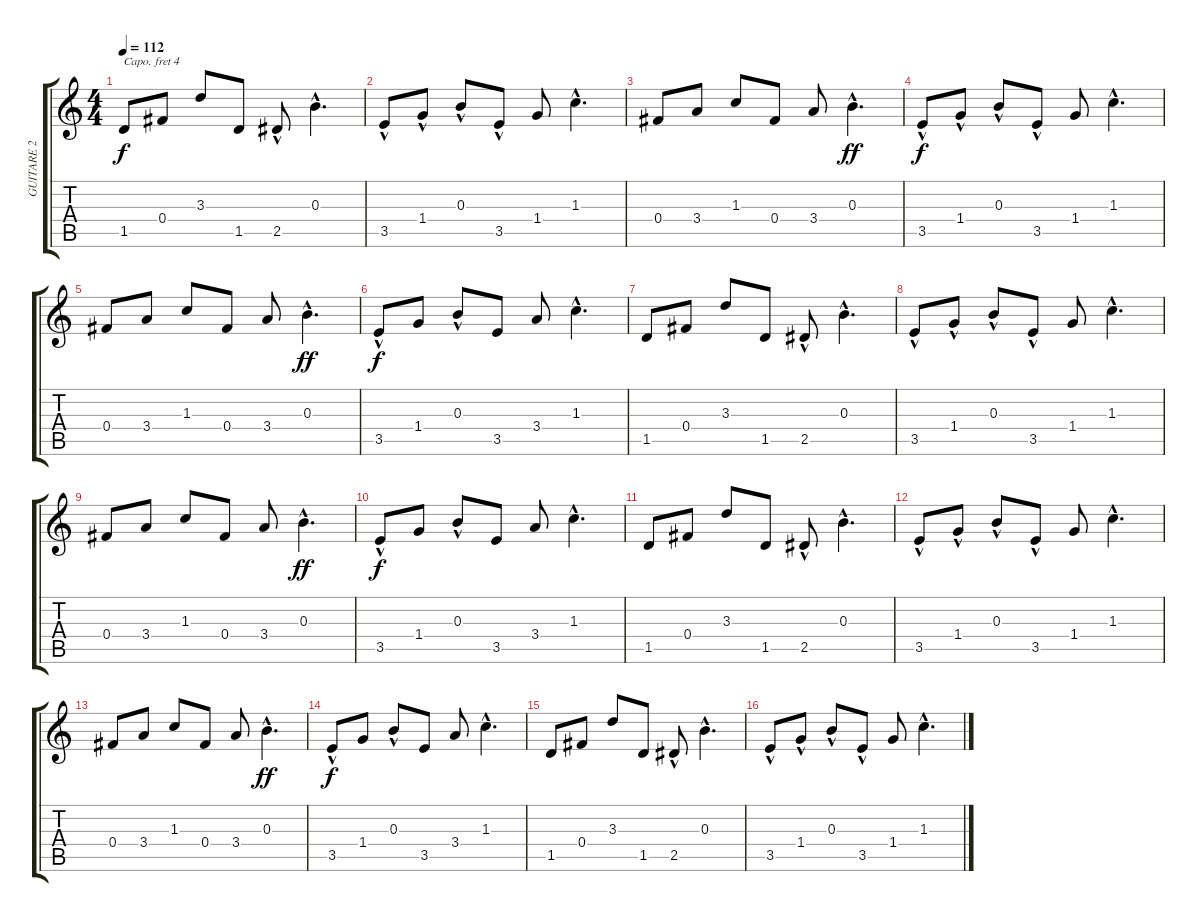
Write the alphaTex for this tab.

\track ("GUITARE 2       " "GUITARE 2 ") {instrument electricguitarclean}
\staff {score tabs}
\capo 4
\tuning (E4 B3 G3 D3 A2 E2) {hide}
\ts (4 4)
\tempo 112
\clef g2
\ks c
1.5.8{dy f} 0.4.8 3.3.8 1.5.8 2.5{hac}.8 0.3{hac}.4{d} |
3.5{hac}.8 1.4{hac}.8 0.3{hac}.8 3.5{hac}.8 1.4.8 1.3{hac}.4{d} |
0.4.8 3.4.8 1.3.8 0.4.8 3.4.8 0.3{hac}.4{d dy ff} |
3.5{hac}.8{dy f} 1.4{hac}.8 0.3{hac}.8 3.5{hac}.8 1.4.8 1.3{hac}.4{d} |
0.4.8 3.4.8 1.3.8 0.4.8 3.4.8 0.3{hac}.4{d dy ff} |
3.5{hac}.8{dy f} 1.4.8 0.3{hac}.8 3.5.8 3.4.8 1.3{hac}.4{d} |
1.5.8 0.4.8 3.3.8 1.5.8 2.5{hac}.8 0.3{hac}.4{d} |
3.5{hac}.8 1.4{hac}.8 0.3{hac}.8 3.5{hac}.8 1.4.8 1.3{hac}.4{d} |
0.4.8 3.4.8 1.3.8 0.4.8 3.4.8 0.3{hac}.4{d dy ff} |
3.5{hac}.8{dy f} 1.4.8 0.3{hac}.8 3.5.8 3.4.8 1.3{hac}.4{d} |
1.5.8 0.4.8 3.3.8 1.5.8 2.5{hac}.8 0.3{hac}.4{d} |
3.5{hac}.8 1.4{hac}.8 0.3{hac}.8 3.5{hac}.8 1.4.8 1.3{hac}.4{d} |
0.4.8 3.4.8 1.3.8 0.4.8 3.4.8 0.3{hac}.4{d dy ff} |
3.5{hac}.8{dy f} 1.4.8 0.3{hac}.8 3.5.8 3.4.8 1.3{hac}.4{d} |
1.5.8 0.4.8 3.3.8 1.5.8 2.5{hac}.8 0.3{hac}.4{d} |
3.5{hac}.8 1.4{hac}.8 0.3{hac}.8 3.5{hac}.8 1.4.8 1.3{hac}.4{d}
